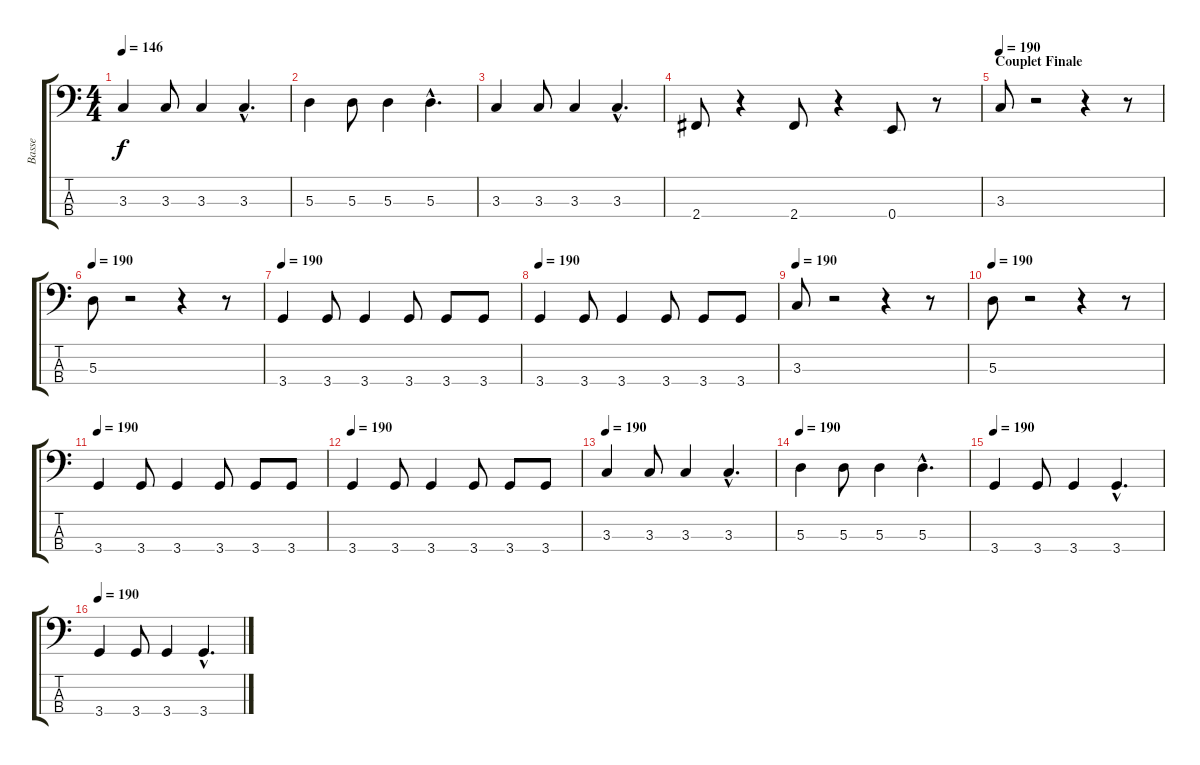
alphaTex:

\track ("Basse" "Basse") {instrument electricbassfinger}
\staff {score tabs}
\tuning (G2 D2 A1 E1) {hide}
\ts (4 4)
\tempo 146
\clef f4
\ks c
3.3.4{dy f} 3.3.8 3.3.4 3.3{hac}.4{d} |
5.3.4 5.3.8 5.3.4 5.3{hac}.4{d} |
3.3.4 3.3.8 3.3.4 3.3{hac}.4{d} |
2.4.8 r.4 2.4.8 r.4 0.4.8 r.8 |
\section ("" "Couplet Finale")
\tempo 200
\tempo 190
3.3.8 r.2 r.4 r.8 |
\tempo 190
5.3.8 r.2 r.4 r.8 |
\tempo 190
3.4.4 3.4.8 3.4.4 3.4.8 3.4.8 3.4.8 |
\tempo 190
3.4.4 3.4.8 3.4.4 3.4.8 3.4.8 3.4.8 |
\tempo 200
\tempo 190
3.3.8 r.2 r.4 r.8 |
\tempo 190
5.3.8 r.2 r.4 r.8 |
\tempo 190
3.4.4 3.4.8 3.4.4 3.4.8 3.4.8 3.4.8 |
\tempo 190
3.4.4 3.4.8 3.4.4 3.4.8 3.4.8 3.4.8 |
\tempo 190
3.3.4 3.3.8 3.3.4 3.3{hac}.4{d} |
\tempo 190
5.3.4 5.3.8 5.3.4 5.3{hac}.4{d} |
\tempo 190
3.4.4 3.4.8 3.4.4 3.4{hac}.4{d} |
\tempo 190
3.4.4 3.4.8 3.4.4 3.4{hac}.4{d}
